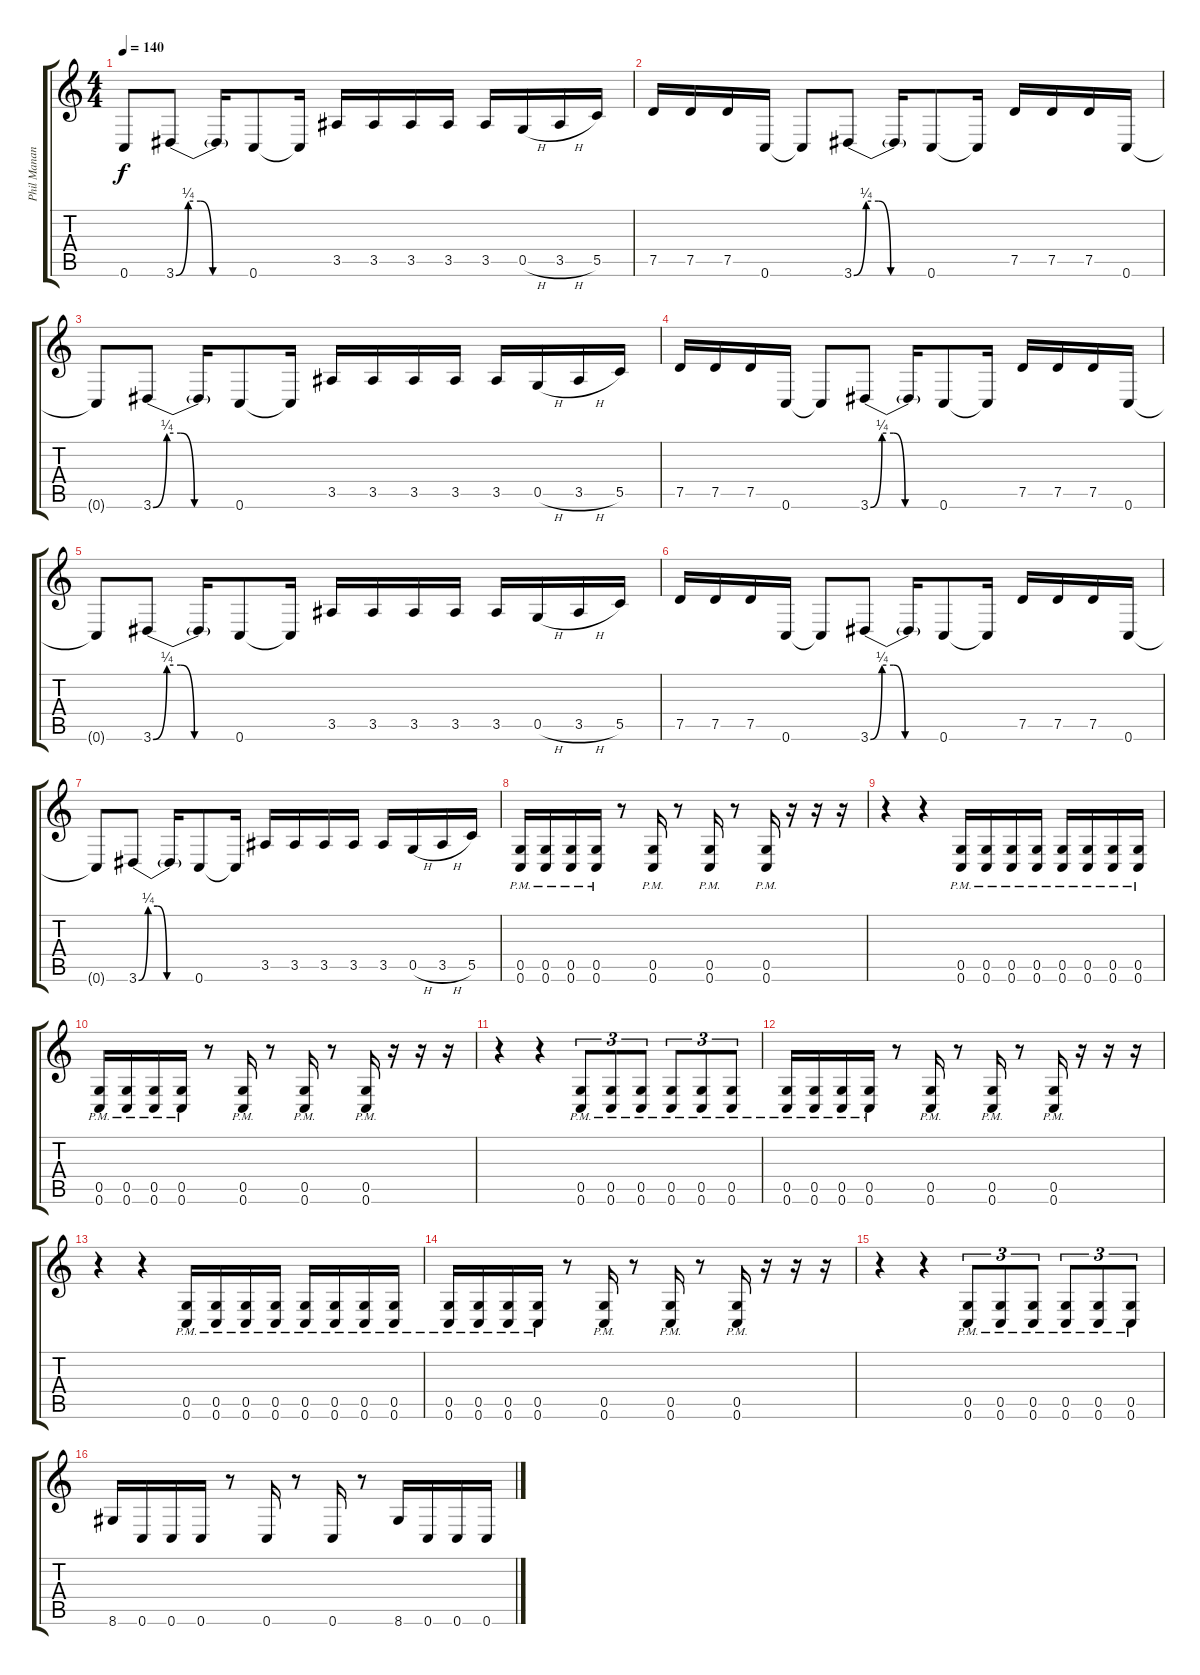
\track ("Phil Manansala" "Phil Manan") {instrument distortionguitar}
\staff {score tabs}
\tuning (D4 A3 F3 C3 G2 C2) {hide}
\ts (4 4)
\tempo 140
\clef g2
\ks c
0.6{t}.8{dy f} 3.6{be (custom 0 0 10 1 20 1 30 0 60 0)}.8 3.6{t}.16 0.6.8 0.6{t}.16 3.5.16 3.5.16 3.5.16 3.5.16 3.5.16 0.5{h}.16 3.5{h}.16 5.5.16 |
7.5.16 7.5.16 7.5.16 0.6.16 0.6{t}.8 3.6{be (custom 0 0 10 1 20 1 30 0 60 0)}.8 3.6{t}.16 0.6.8 0.6{t}.16 7.5.16 7.5.16 7.5.16 0.6.16 |
0.6{t}.8 3.6{be (custom 0 0 10 1 20 1 30 0 60 0)}.8 3.6{t}.16 0.6.8 0.6{t}.16 3.5.16 3.5.16 3.5.16 3.5.16 3.5.16 0.5{h}.16 3.5{h}.16 5.5.16 |
7.5.16 7.5.16 7.5.16 0.6.16 0.6{t}.8 3.6{be (custom 0 0 10 1 20 1 30 0 60 0)}.8 3.6{t}.16 0.6.8 0.6{t}.16 7.5.16 7.5.16 7.5.16 0.6.16 |
0.6{t}.8 3.6{be (custom 0 0 10 1 20 1 30 0 60 0)}.8 3.6{t}.16 0.6.8 0.6{t}.16 3.5.16 3.5.16 3.5.16 3.5.16 3.5.16 0.5{h}.16 3.5{h}.16 5.5.16 |
7.5.16 7.5.16 7.5.16 0.6.16 0.6{t}.8 3.6{be (custom 0 0 10 1 20 1 30 0 60 0)}.8 3.6{t}.16 0.6.8 0.6{t}.16 7.5.16 7.5.16 7.5.16 0.6.16 |
0.6{t}.8 3.6{be (custom 0 0 10 1 20 1 30 0 60 0)}.8 3.6{t}.16 0.6.8 0.6{t}.16 3.5.16 3.5.16 3.5.16 3.5.16 3.5.16 0.5{h}.16 3.5{h}.16 5.5.16 |
(0.5{pm} 0.6{pm}).16 (0.5{pm} 0.6{pm}).16 (0.5{pm} 0.6{pm}).16 (0.5{pm} 0.6{pm}).16 r.8 (0.5{pm} 0.6{pm}).16 r.8 (0.5{pm} 0.6{pm}).16 r.8 (0.5{pm} 0.6{pm}).16 r.16 r.16 r.16 |
r.4 r.4 (0.5{pm} 0.6{pm}).16 (0.5{pm} 0.6{pm}).16 (0.5{pm} 0.6{pm}).16 (0.5{pm} 0.6{pm}).16 (0.5{pm} 0.6{pm}).16 (0.5{pm} 0.6{pm}).16 (0.5{pm} 0.6{pm}).16 (0.5{pm} 0.6{pm}).16 |
(0.5{pm} 0.6{pm}).16 (0.5{pm} 0.6{pm}).16 (0.5{pm} 0.6{pm}).16 (0.5{pm} 0.6{pm}).16 r.8 (0.5{pm} 0.6{pm}).16 r.8 (0.5{pm} 0.6{pm}).16 r.8 (0.5{pm} 0.6{pm}).16 r.16 r.16 r.16 |
r.4 r.4 (0.5{pm} 0.6{pm}).8{tu (3 2)} (0.5{pm} 0.6{pm}).8{tu (3 2)} (0.5{pm} 0.6{pm}).8{tu (3 2)} (0.5{pm} 0.6{pm}).8{tu (3 2)} (0.5{pm} 0.6{pm}).8{tu (3 2)} (0.5{pm} 0.6{pm}).8{tu (3 2)} |
(0.5{pm} 0.6{pm}).16 (0.5{pm} 0.6{pm}).16 (0.5{pm} 0.6{pm}).16 (0.5{pm} 0.6{pm}).16 r.8 (0.5{pm} 0.6{pm}).16 r.8 (0.5{pm} 0.6{pm}).16 r.8 (0.5{pm} 0.6{pm}).16 r.16 r.16 r.16 |
r.4 r.4 (0.5{pm} 0.6{pm}).16 (0.5{pm} 0.6{pm}).16 (0.5{pm} 0.6{pm}).16 (0.5{pm} 0.6{pm}).16 (0.5{pm} 0.6{pm}).16 (0.5{pm} 0.6{pm}).16 (0.5{pm} 0.6{pm}).16 (0.5{pm} 0.6{pm}).16 |
(0.5{pm} 0.6{pm}).16 (0.5{pm} 0.6{pm}).16 (0.5{pm} 0.6{pm}).16 (0.5{pm} 0.6{pm}).16 r.8 (0.5{pm} 0.6{pm}).16 r.8 (0.5{pm} 0.6{pm}).16 r.8 (0.5{pm} 0.6{pm}).16 r.16 r.16 r.16 |
r.4 r.4 (0.5{pm} 0.6{pm}).8{tu (3 2)} (0.5{pm} 0.6{pm}).8{tu (3 2)} (0.5{pm} 0.6{pm}).8{tu (3 2)} (0.5{pm} 0.6{pm}).8{tu (3 2)} (0.5{pm} 0.6{pm}).8{tu (3 2)} (0.5{pm} 0.6{pm}).8{tu (3 2)} |
8.6.16 0.6.16 0.6.16 0.6.16 r.8 0.6.16 r.8 0.6.16 r.8 8.6.16 0.6.16 0.6.16 0.6.16
